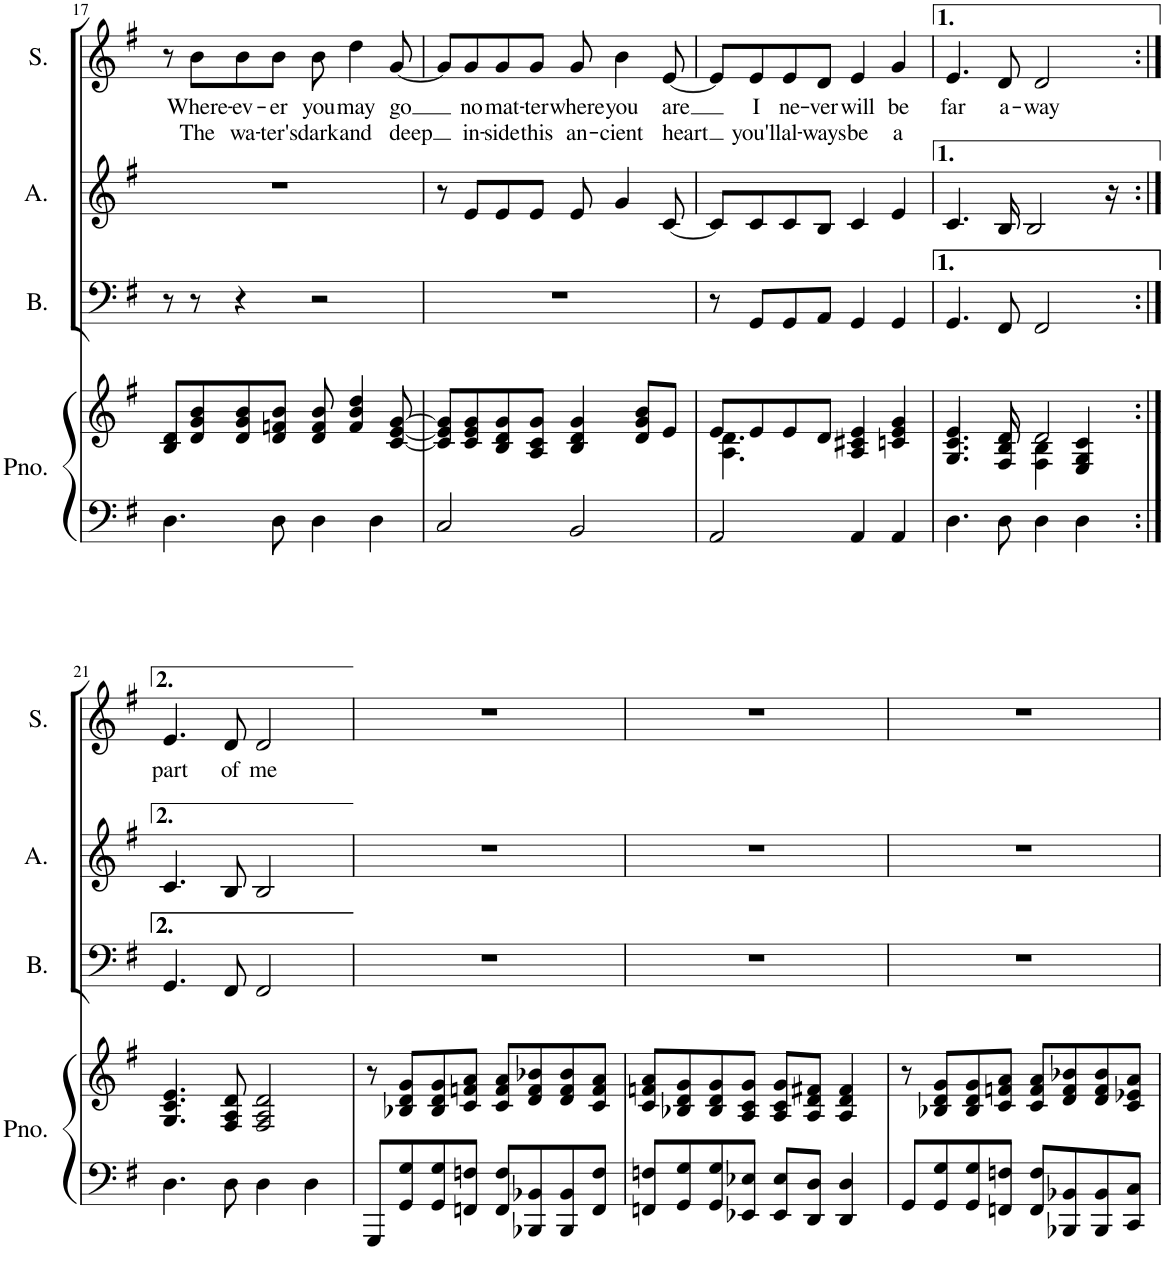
**kern	**kern	**kern	**kern	**kern	**text	**text
*part4	*part4	*part3	*part2	*part1	*part1	*part1
*staff5	*staff4	*staff3	*staff2	*staff1	*staff1	*staff1
*I"Piano	*	*I"Bass	*I"Alto	*I"Soprano	*	*
*I'Pno.	*	*I'B.	*I'A.	*I'S.	*	*
!!LO:PB:g=z
*clefF4	*clefG2	*clefF4	*clefG2	*clefG2	*	*
*k[f#]	*k[f#]	*k[f#]	*k[f#]	*k[f#]	*	*
*M4/4	*M4/4	*M4/4	*M4/4	*M4/4	*	*
*met(c)	*met(c)	*met(c)	*met(c)	*met(c)	*	*
=17	=17	=17	=17	=17	=17	=17
4.D\	8B/ 8d/L	8r	1r	8r	.	.
!	!	!	!	!	!LO:LY:b	!LO:LY:b
.	8d/ 8g/ 8b/	8r	.	8b\L	Where-	The
!	!	!	!	!	!LO:LY:b	!LO:LY:b
.	8d/ 8g/ 8b/	4r	.	8b\	-ev-	wa-
!	!	!	!	!	!LO:LY:b	!LO:LY:b
8D\	8d/ 8fn/ 8b/J	.	.	8b\J	-er	-ter's
!	!	!	!	!	!LO:LY:b	!LO:LY:b
4D\	8d/ 8f/ 8b/	2r	.	8b\	you	dark
!	!	!	!	!	!LO:LY:b	!LO:LY:b
.	4f/ 4b/ 4dd/	.	.	4dd\	may	and
4D\	.	.	.	.	.	.
!	!	!	!	!	!LO:LY:b	!LO:LY:b
.	[8c/ [8e/ [8g/	.	.	[8g/	go	-deep
=18	=18	=18	=18	=18	=18	=18
2C/	8c/] 8e/] 8g/]L	1r	8r	8g/L]	.	.
!	!	!	!	!	!LO:LY:b	!LO:LY:b
.	8c/ 8e/ 8g/	.	8e/L	8g/	no	in-
!	!	!	!	!	!LO:LY:b	!LO:LY:b
.	8B/ 8d/ 8g/	.	8e/	8g/	mat-	-side
!	!	!	!	!	!LO:LY:b	!LO:LY:b
.	8A/ 8c/ 8g/J	.	8e/J	8g/J	-ter	this
!	!	!	!	!	!LO:LY:b	!LO:LY:b
2BB/	4B/ 4d/ 4g/	.	8e/	8g/	where	an-
!	!	!	!	!	!LO:LY:b	!LO:LY:b
.	.	.	4g/	4b\	you	-cient
.	8d/ 8g/ 8b/L	.	.	.	.	.
!	!	!	!	!	!LO:LY:b	!LO:LY:b
.	8e/J	.	[8c/	[8e/	are	heart
=19	=19	=19	=19	=19	=19	=19
*	*^	*	*	*	*	*
2AA/	8e/L	4.A\ 4.d\	8r	8c/L]	8e/L]	.	.
!	!	!	!	!	!	!LO:LY:b	!LO:LY:b
.	8e/	.	8GG/L	8c/	8e/	I	you'll
!	!	!	!	!	!	!LO:LY:b	!LO:LY:b
.	8e/	.	8GG/	8c/	8e/	ne-	al-
!	!	!	!	!	!	!LO:LY:b	!LO:LY:b
.	8d/J	2ryy	8AA/J	8B/J	8d/J	-ver	-ways
!	!	!	!	!	!	!LO:LY:b	!LO:LY:b
4AA/	4A/ 4c#X/ 4e/	.	4GG/	4c/	4e/	will	be
!	!	!	!	!	!	!LO:LY:b	!LO:LY:b
4AA/	4cn/ 4e/ 4g/	.	4GG/	4e/	4g/	be	a
.	.	8ryy	.	.	.	.	.
=20	=20	=20	=20	=20	=20	=20	=20
!	!	!	!	!	!	!LO:LY:b	!
4.D\	4.G/ 4.c/	4.e/	4.GG/	4.c/	4.e/	far	.
!	!	!	!	!	!	!LO:LY:b	!
8D\	8F#/ 8B/	8d/	8FF#/	16B/	8d/	a-	.
.	.	.	.	2B/	.	.	.
!	!	!	!	!	!	!LO:LY:b	!
4D\	4F#\ 4B\	2d/	2FF#/	.	2d/	-way	.
4D\	4E/ 4G/ 4c/	.	.	.	.	.	.
.	.	.	.	16r	.	.	.
*	*v	*v	*	*	*	*	*
!!LO:LB:g=z
=21:|!	=21:|!	=21:|!	=21:|!	=21:|!	=21:|!	=21:|!
!	!	!	!	!	!LO:LY:b	!
4.D\	4.G/ 4.c/ 4.e/	4.GG/	4.c/	4.e/	part	.
!	!	!	!	!	!LO:LY:b	!
8D\	8F#/ 8A/ 8d/	8FF#/	8B/	8d/	of	.
!	!	!	!	!	!LO:LY:b	!
4D\	2F#/ 2A/ 2d/	2FF#/	2B/	2d/	me	.
4D\	.	.	.	.	.	.
=22	=22	=22	=22	=22	=22	=22
8GGG/L	8r	1r	1r	1r	.	.
8GG/ 8G/	8B-X/ 8d/ 8g/L	.	.	.	.	.
8GG/ 8G/	8B-/ 8d/ 8g/	.	.	.	.	.
8FFn/ 8Fn/J	8c/ 8fn/ 8a/J	.	.	.	.	.
8FF/ 8F/L	8c/ 8f/ 8a/L	.	.	.	.	.
8BBB-X/ 8BB-X/	8d/ 8f/ 8b-X/	.	.	.	.	.
8BBB-/ 8BB-/	8d/ 8f/ 8b-/	.	.	.	.	.
8FF/ 8F/J	8c/ 8f/ 8a/J	.	.	.	.	.
=23	=23	=23	=23	=23	=23	=23
8FFn/ 8Fn/L	8c/ 8fn/ 8a/L	1r	1r	1r	.	.
8GG/ 8G/	8B-X/ 8d/ 8g/	.	.	.	.	.
8GG/ 8G/	8B-/ 8d/ 8g/	.	.	.	.	.
8EE-X/ 8E-X/J	8A/ 8c/ 8g/J	.	.	.	.	.
8EE-/ 8E-/L	8A/ 8c/ 8g/L	.	.	.	.	.
8DD/ 8D/J	8A/ 8d/ 8f#X/J	.	.	.	.	.
4DD/ 4D/	4A/ 4d/ 4f#/	.	.	.	.	.
=24	=24	=24	=24	=24	=24	=24
8GG/L	8r	1r	1r	1r	.	.
8GG/ 8G/	8B-X/ 8d/ 8g/L	.	.	.	.	.
8GG/ 8G/	8B-/ 8d/ 8g/	.	.	.	.	.
8FFn/ 8Fn/J	8c/ 8fn/ 8a/J	.	.	.	.	.
8FF/ 8F/L	8c/ 8f/ 8a/L	.	.	.	.	.
8BBB-X/ 8BB-X/	8d/ 8f/ 8b-X/	.	.	.	.	.
8BBB-/ 8BB-/	8d/ 8f/ 8b-/	.	.	.	.	.
8CC/ 8C/J	8c/ 8e-X/ 8a/J	.	.	.	.	.
=	=	=	=	=	=	=
*-	*-	*-	*-	*-	*-	*-
